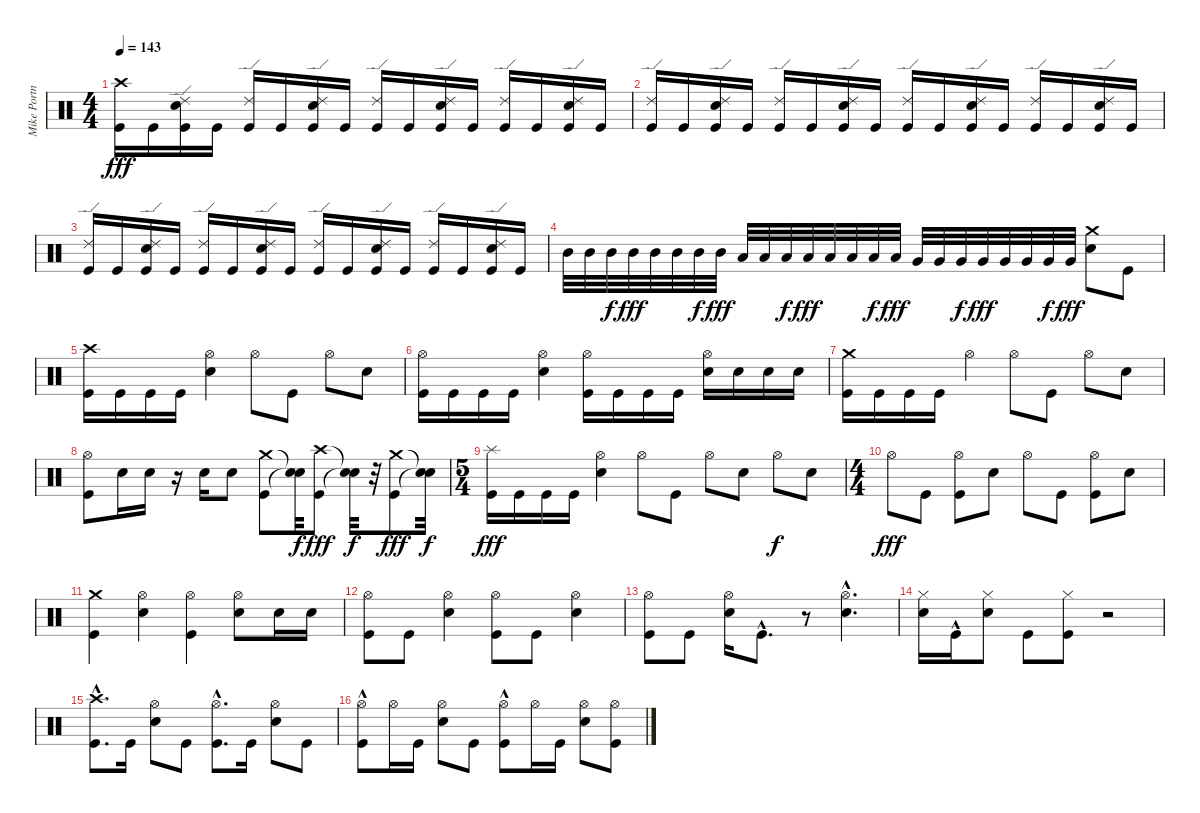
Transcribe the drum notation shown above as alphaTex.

\track ("Mike Portnoy (Drums)" "Mike Portn") {instrument percussion}
\staff {score}
\articulation defaults
\ts (4 4)
\tempo 143
\clef neutral
\ks c
("Crash high (hit)" "Kick (hit)").16{dy fff} "Kick (hit)".16 ("Electric Snare (hit)" "Ride (edge) 2" "Kick (hit)").16 "Kick (hit)".16 ("Ride (edge) 2" "Kick (hit)").16 "Kick (hit)".16 ("Electric Snare (hit)" "Ride (edge) 2" "Kick (hit)").16 "Kick (hit)".16 ("Ride (edge) 2" "Kick (hit)").16 "Kick (hit)".16 ("Electric Snare (hit)" "Ride (edge) 2" "Kick (hit)").16 "Kick (hit)".16 ("Ride (edge) 2" "Kick (hit)").16 "Kick (hit)".16 ("Electric Snare (hit)" "Ride (edge) 2" "Kick (hit)").16 "Kick (hit)".16 |
("Ride (edge) 2" "Kick (hit)").16 "Kick (hit)".16 ("Electric Snare (hit)" "Ride (edge) 2" "Kick (hit)").16 "Kick (hit)".16 ("Ride (edge) 2" "Kick (hit)").16 "Kick (hit)".16 ("Electric Snare (hit)" "Ride (edge) 2" "Kick (hit)").16 "Kick (hit)".16 ("Ride (edge) 2" "Kick (hit)").16 "Kick (hit)".16 ("Electric Snare (hit)" "Ride (edge) 2" "Kick (hit)").16 "Kick (hit)".16 ("Ride (edge) 2" "Kick (hit)").16 "Kick (hit)".16 ("Electric Snare (hit)" "Ride (edge) 2" "Kick (hit)").16 "Kick (hit)".16 |
("Ride (edge) 2" "Kick (hit)").16 "Kick (hit)".16 ("Electric Snare (hit)" "Ride (edge) 2" "Kick (hit)").16 "Kick (hit)".16 ("Ride (edge) 2" "Kick (hit)").16 "Kick (hit)".16 ("Electric Snare (hit)" "Ride (edge) 2" "Kick (hit)").16 "Kick (hit)".16 ("Ride (edge) 2" "Kick (hit)").16 "Kick (hit)".16 ("Electric Snare (hit)" "Ride (edge) 2" "Kick (hit)").16 "Kick (hit)".16 ("Ride (edge) 2" "Kick (hit)").16 "Kick (hit)".16 ("Electric Snare (hit)" "Ride (edge) 2" "Kick (hit)").16 "Kick (hit)".16 |
"Mid Tom (hit)".32 "Mid Tom (hit)".32 "Mid Tom (hit)".32{dy f} "Mid Tom (hit)".32{dy fff} "Mid Tom (hit)".32 "Mid Tom (hit)".32 "Mid Tom (hit)".32{dy f} "Mid Tom (hit)".32{dy fff} "Low Tom (hit)".32 "Low Tom (hit)".32 "Low Tom (hit)".32{dy f} "Low Tom (hit)".32{dy fff} "Low Tom (hit)".32 "Low Tom (hit)".32 "Low Tom (hit)".32{dy f} "Low Tom (hit)".32{dy fff} "Very Low Tom (hit)".32 "Very Low Tom (hit)".32 "Very Low Tom (hit)".32{dy f} "Very Low Tom (hit)".32{dy fff} "Very Low Tom (hit)".32 "Very Low Tom (hit)".32 "Very Low Tom (hit)".32{dy f} "Very Low Tom (hit)".32{dy fff} ("Crash medium (hit)" "Electric Snare (hit)").8 "Kick (hit)".8 |
("Crash high (hit)" "Kick (hit)").16 "Kick (hit)".16 "Kick (hit)".16 "Kick (hit)".16 ("Electric Snare (hit)" "Hi-Hat (open)").4 "Hi-Hat (open)".8 "Kick (hit)".8 "Hi-Hat (open)".8 "Electric Snare (hit)".8 |
("Kick (hit)" "Hi-Hat (open)").16 "Kick (hit)".16 "Kick (hit)".16 "Kick (hit)".16 ("Electric Snare (hit)" "Hi-Hat (open)").4 ("Kick (hit)" "Hi-Hat (open)").16 "Kick (hit)".16 "Kick (hit)".16 "Kick (hit)".16 ("Electric Snare (hit)" "Hi-Hat (open)").16 "Electric Snare (hit)".16 "Electric Snare (hit)".16 "Electric Snare (hit)".16 |
("Crash medium (hit)" "Kick (hit)").16 "Kick (hit)".16 "Kick (hit)".16 "Kick (hit)".16 "Hi-Hat (open)".4 "Hi-Hat (open)".8 "Kick (hit)".8 "Hi-Hat (open)".8 "Electric Snare (hit)".8 |
("Hi-Hat (open)" "Kick (hit)").8 "Electric Snare (hit)".16 "Electric Snare (hit)".16 r.16 "Electric Snare (hit)".16 "Electric Snare (hit)".8 ("Crash medium (hit)" "Kick (hit)").8 ("Snare (hit)"{t} "Snare (hit)"{t}).32{dy f} ("Crash high (hit)" "Kick (hit)").8{dy fff} ("Snare (hit)"{t} "Snare (hit)"{t}).32{dy f} r.32 ("Crash medium (hit)" "Kick (hit)").8{dy fff} ("Snare (hit)"{t} "Snare (hit)"{t}).32{dy f} |
\ts (5 4)
("Splash (hit)" "Kick (hit)").16{dy fff} "Kick (hit)".16 "Kick (hit)".16 "Kick (hit)".16 ("Electric Snare (hit)" "Hi-Hat (open)").4 "Hi-Hat (open)".8 "Kick (hit)".8 "Hi-Hat (open)".8 "Electric Snare (hit)".8 "Hi-Hat (open)".8{dy f} "Electric Snare (hit)".8 |
\ts (4 4)
"Hi-Hat (open)".8{dy fff} "Kick (hit)".8 ("Hi-Hat (open)" "Kick (hit)").8 "Electric Snare (hit)".8 "Hi-Hat (open)".8 "Kick (hit)".8 ("Kick (hit)" "Hi-Hat (open)").8 "Electric Snare (hit)".8 |
("Crash medium (hit)" "Kick (hit)").4 ("Hi-Hat (open)" "Electric Snare (hit)").4 ("Kick (hit)" "Hi-Hat (open)").4 ("Electric Snare (hit)" "Hi-Hat (open)").8 "Electric Snare (hit)".16 "Electric Snare (hit)".16 |
("Hi-Hat (open)" "Kick (hit)").8 "Kick (hit)".8 ("Electric Snare (hit)" "Hi-Hat (open)").4 ("Hi-Hat (open)" "Kick (hit)").8 "Kick (hit)".8 ("Electric Snare (hit)" "Hi-Hat (open)").4 |
("Hi-Hat (open)" "Kick (hit)").8 "Kick (hit)".8 ("Electric Snare (hit)" "Hi-Hat (open)").16 "Kick (hit)"{hac}.8{d} r.8 ("Electric Snare (hit)"{hac} "Hi-Hat (open)"{hac}).4{d} |
("Hi-Hat (closed)" "Electric Snare (hit)").16 "Kick (hit)"{hac}.16 ("Hi-Hat (closed)" "Electric Snare (hit)").8 "Kick (hit)".8 ("Hi-Hat (closed)" "Kick (hit)").8 r.2 |
("Crash high (hit)" "Kick (hit)"{hac}).8{d} "Kick (hit)".16 ("Electric Snare (hit)" "Hi-Hat (open)").8 "Kick (hit)".8 ("Kick (hit)"{hac} "Hi-Hat (open)").8{d} "Kick (hit)".16 ("Electric Snare (hit)" "Hi-Hat (open)").8 "Kick (hit)".8 |
("Hi-Hat (open)" "Kick (hit)"{hac}).8 "Hi-Hat (open)".16 "Kick (hit)".16 ("Electric Snare (hit)" "Hi-Hat (open)").8 "Kick (hit)".8 ("Hi-Hat (open)" "Kick (hit)"{hac}).8 "Hi-Hat (open)".16 "Kick (hit)".16 ("Electric Snare (hit)" "Hi-Hat (open)").8 ("Hi-Hat (open)" "Kick (hit)").8
